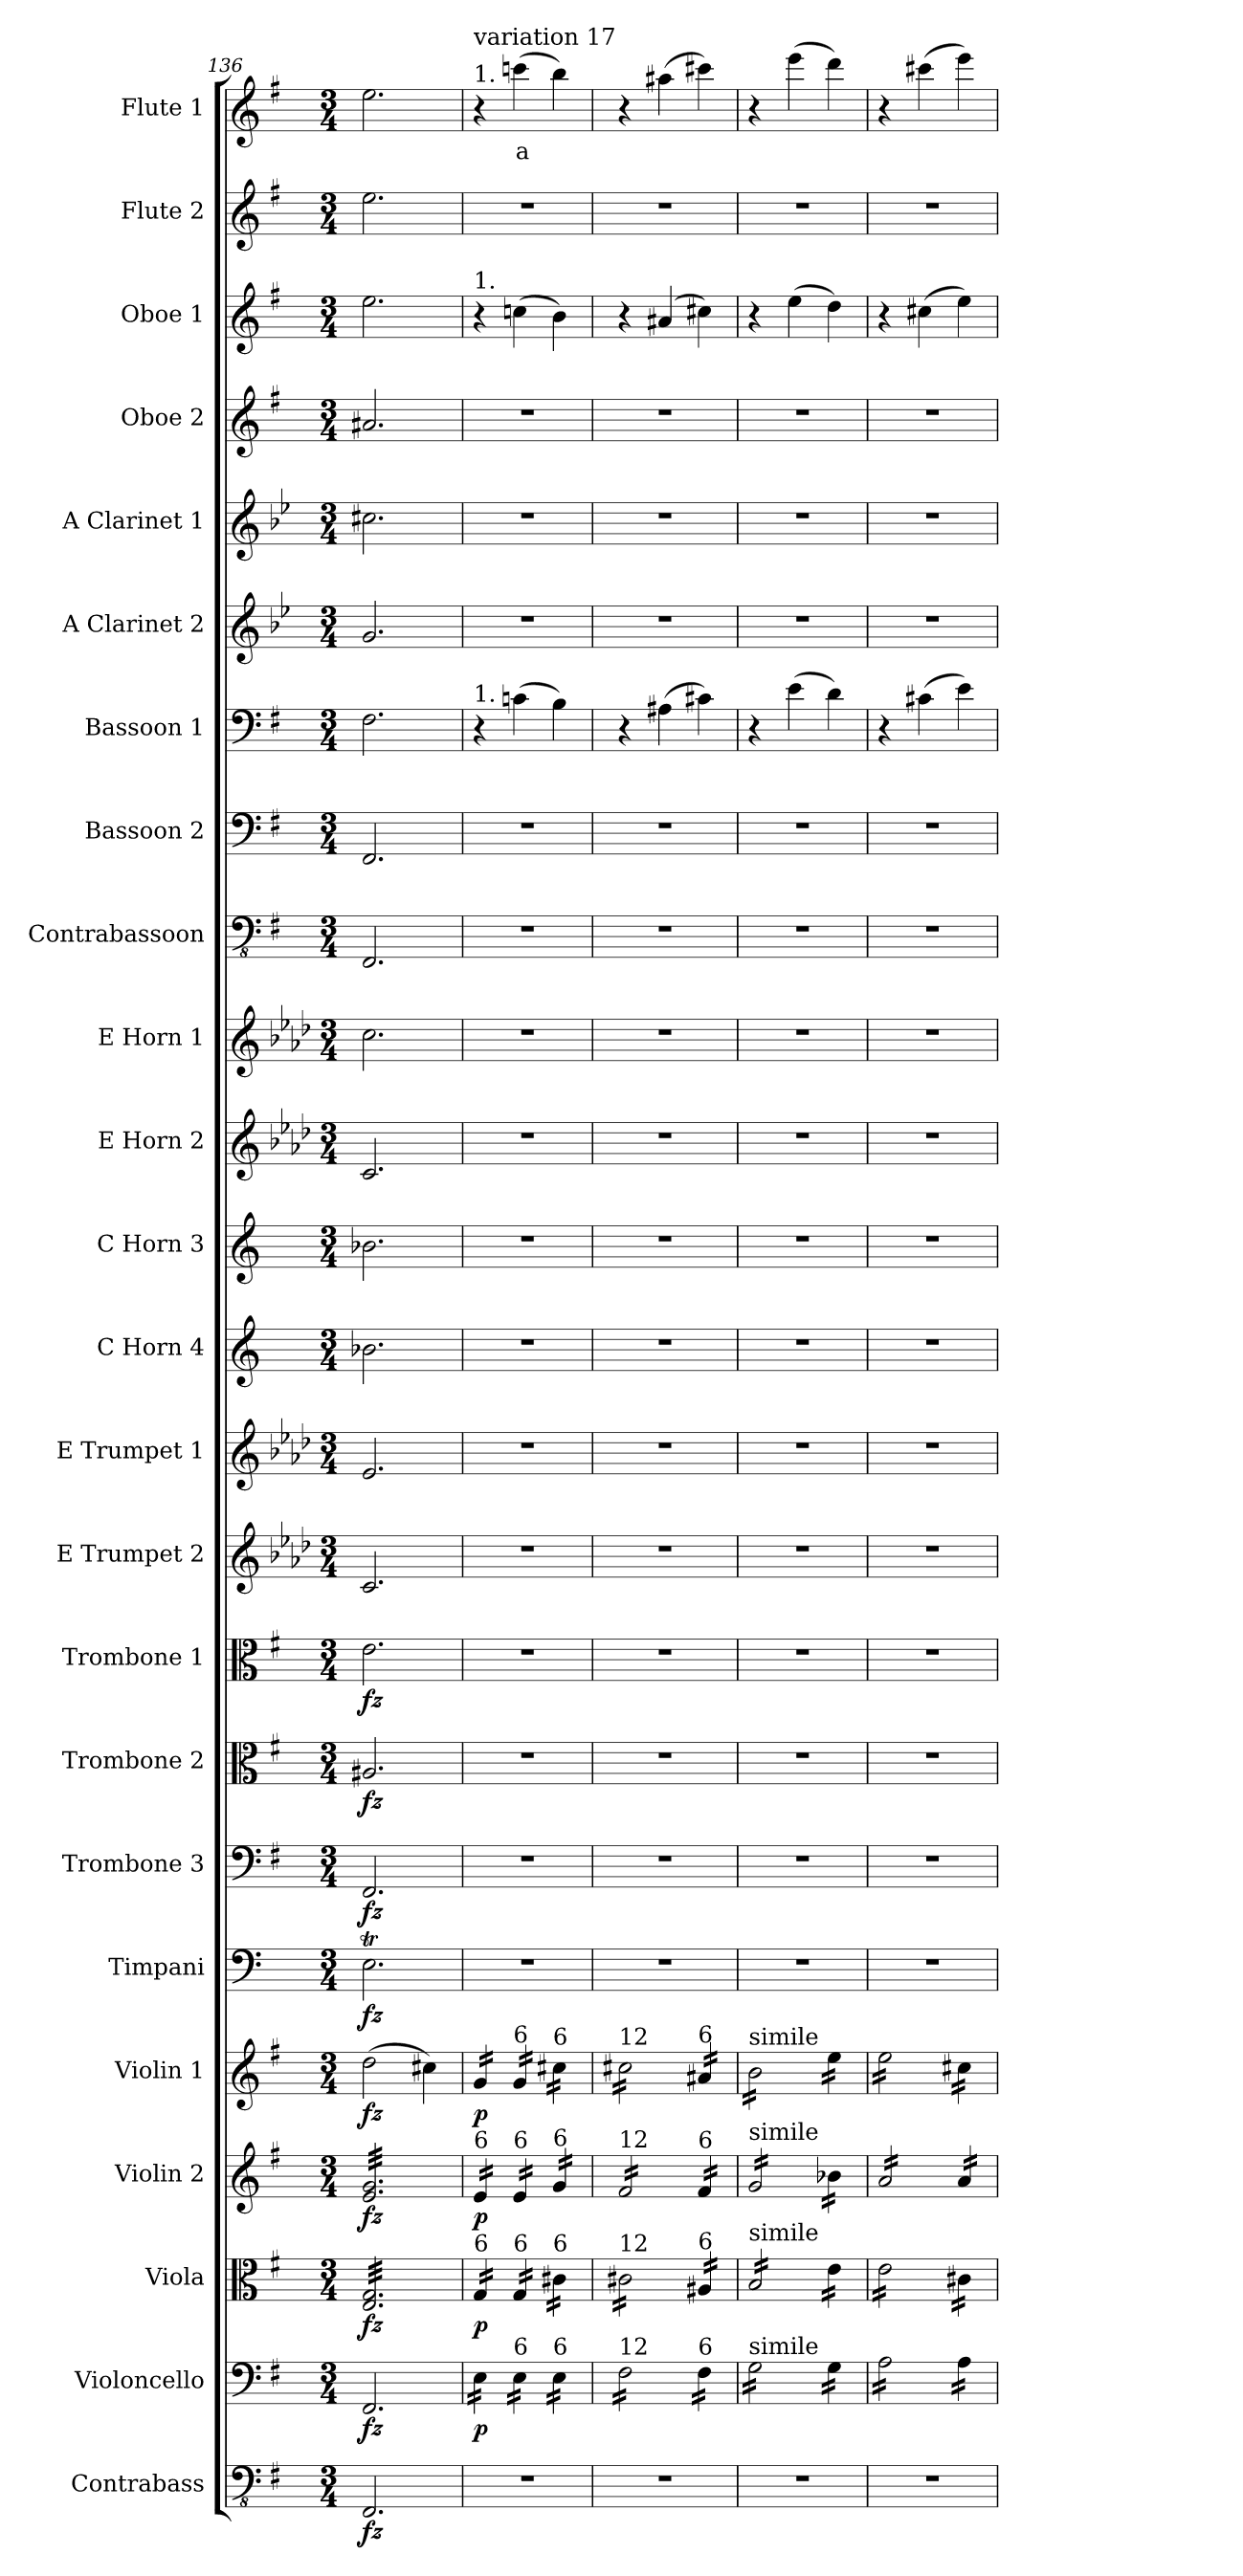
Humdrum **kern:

**kern	**dynam	**kern	**dynam	**kern	**dynam	**kern	**dynam	**kern	**dynam	**kern	**dynam	**kern	**dynam	**kern	**dynam	**kern	**dynam	**kern	**kern	**kern	**kern	**kern	**kern	**kern	**kern	**kern	**kern	**kern	**kern	**kern	**kern	**kern	**text
*part24	*part24	*part23	*part23	*part22	*part22	*part21	*part21	*part20	*part20	*part19	*part19	*part18	*part18	*part17	*part17	*part16	*part16	*part15	*part14	*part13	*part12	*part11	*part10	*part9	*part8	*part7	*part6	*part5	*part4	*part3	*part2	*part1	*part1
*staff24	*staff24	*staff23	*staff23	*staff22	*staff22	*staff21	*staff21	*staff20	*staff20	*staff19	*staff19	*staff18	*staff18	*staff17	*staff17	*staff16	*staff16	*staff15	*staff14	*staff13	*staff12	*staff11	*staff10	*staff9	*staff8	*staff7	*staff6	*staff5	*staff4	*staff3	*staff2	*staff1	*staff1
*I"Contrabass	*	*I"Violoncello	*	*I"Viola	*	*I"Violin 2	*	*I"Violin 1	*	*I"Timpani	*	*I"Trombone 3	*	*I"Trombone 2	*	*I"Trombone 1	*	*I"E Trumpet 2	*I"E Trumpet 1	*I"C Horn 4	*I"C Horn 3	*I"E Horn 2	*I"E Horn 1	*I"Contrabassoon	*I"Bassoon 2	*I"Bassoon 1	*I"A Clarinet 2	*I"A Clarinet 1	*I"Oboe 2	*I"Oboe 1	*I"Flute 2	*I"Flute 1	*
*I'Cb	*	*I'Vc	*	*I'Vla	*	*I'Vln 2	*	*I'Vln 1	*	*I'Timp	*	*I'Trb 3	*	*I'Trb 2	*	*I'Trb 1	*	*I'Tpt 2	*I'Tpt 1	*I'Hn 4	*I'Hn 3	*I'Hn 2	*I'Hn 1	*I'C.Bsn	*I'Bsn 2	*I'Bsn 1	*I'Cl 2	*I'Cl 1	*I'Ob 2	*I'Ob 1	*I'Fl 2	*I'Fl 1	*
*clefFv4	*	*clefF4	*	*clefC3	*	*clefG2	*	*clefG2	*	*clefF4	*	*clefF4	*	*clefC3	*	*clefC3	*	*clefG2	*clefG2	*clefG2	*clefG2	*clefG2	*clefG2	*clefFv4	*clefF4	*clefF4	*clefG2	*clefG2	*clefG2	*clefG2	*clefG2	*clefG2	*
*	*	*	*	*	*	*	*	*	*	*	*	*	*	*	*	*	*	*ITrd-2c-4	*ITrd-2c-4	*ITrd7c12	*ITrd7c12	*ITrd5c8	*ITrd5c8	*	*	*	*ITrd2c3	*ITrd2c3	*	*	*	*	*
*k[f#]	*	*k[f#]	*	*k[f#]	*	*k[f#]	*	*k[f#]	*	*k[]	*	*k[f#]	*	*k[f#]	*	*k[f#]	*	*k[]	*k[]	*k[]	*k[]	*k[]	*k[]	*k[f#]	*k[f#]	*k[f#]	*k[f#]	*k[f#]	*k[f#]	*k[f#]	*k[f#]	*k[f#]	*
*M3/4	*	*M3/4	*	*M3/4	*	*M3/4	*	*M3/4	*	*M3/4	*	*M3/4	*	*M3/4	*	*M3/4	*	*M3/4	*M3/4	*M3/4	*M3/4	*M3/4	*M3/4	*M3/4	*M3/4	*M3/4	*M3/4	*M3/4	*M3/4	*M3/4	*M3/4	*M3/4	*
=136	=136	=136	=136	=136	=136	=136	=136	=136	=136	=136	=136	=136	=136	=136	=136	=136	=136	=136	=136	=136	=136	=136	=136	=136	=136	=136	=136	=136	=136	=136	=136	=136	=136
!	!LO:DY:b	!	!LO:DY:b	!	!LO:DY:b	!	!LO:DY:b	!	!LO:DY:b	!	!LO:DY:b	!	!LO:DY:b	!	!LO:DY:b	!	!LO:DY:b	!	!	!	!	!	!	!	!	!	!	!	!	!	!	!	!
*	*	*	*	*tremolo	*	*	*	*	*	*	*	*	*	*	*	*	*	*	*	*	*	*	*	*	*	*	*	*	*	*	*	*	*
*	*	*	*	*	*	*tremolo	*	*	*	*	*	*	*	*	*	*	*	*	*	*	*	*	*	*	*	*	*	*	*	*	*	*	*
2.FFF#/	fz	2.FF#/	fz	32E/ 32G/LLL	fz	32e/ 32g/LLL	fz	(2dd\	fz	2.Et\	fz	2.FF#/	fz	2.A#X/	fz	2.e\	fz	2.e/	2.g/	2.B-X\	2.B-X\	2.E/	2.e\	2.FFF#/	2.FF#/	2.F#\	2.e/	2.a#X\	2.a#X/	2.ee\	2.ee\	2.ee\	.
.	.	.	.	32E/ 32G/	.	32e/ 32g/	.	.	.	.	.	.	.	.	.	.	.	.	.	.	.	.	.	.	.	.	.	.	.	.	.	.	.
.	.	.	.	32E/ 32G/	.	32e/ 32g/	.	.	.	.	.	.	.	.	.	.	.	.	.	.	.	.	.	.	.	.	.	.	.	.	.	.	.
.	.	.	.	32E/ 32G/	.	32e/ 32g/	.	.	.	.	.	.	.	.	.	.	.	.	.	.	.	.	.	.	.	.	.	.	.	.	.	.	.
.	.	.	.	32E/ 32G/	.	32e/ 32g/	.	.	.	.	.	.	.	.	.	.	.	.	.	.	.	.	.	.	.	.	.	.	.	.	.	.	.
.	.	.	.	32E/ 32G/	.	32e/ 32g/	.	.	.	.	.	.	.	.	.	.	.	.	.	.	.	.	.	.	.	.	.	.	.	.	.	.	.
.	.	.	.	32E/ 32G/	.	32e/ 32g/	.	.	.	.	.	.	.	.	.	.	.	.	.	.	.	.	.	.	.	.	.	.	.	.	.	.	.
.	.	.	.	32E/ 32G/	.	32e/ 32g/	.	.	.	.	.	.	.	.	.	.	.	.	.	.	.	.	.	.	.	.	.	.	.	.	.	.	.
.	.	.	.	32E/ 32G/	.	32e/ 32g/	.	.	.	.	.	.	.	.	.	.	.	.	.	.	.	.	.	.	.	.	.	.	.	.	.	.	.
.	.	.	.	32E/ 32G/	.	32e/ 32g/	.	.	.	.	.	.	.	.	.	.	.	.	.	.	.	.	.	.	.	.	.	.	.	.	.	.	.
.	.	.	.	32E/ 32G/	.	32e/ 32g/	.	.	.	.	.	.	.	.	.	.	.	.	.	.	.	.	.	.	.	.	.	.	.	.	.	.	.
.	.	.	.	32E/ 32G/	.	32e/ 32g/	.	.	.	.	.	.	.	.	.	.	.	.	.	.	.	.	.	.	.	.	.	.	.	.	.	.	.
.	.	.	.	32E/ 32G/	.	32e/ 32g/	.	.	.	.	.	.	.	.	.	.	.	.	.	.	.	.	.	.	.	.	.	.	.	.	.	.	.
.	.	.	.	32E/ 32G/	.	32e/ 32g/	.	.	.	.	.	.	.	.	.	.	.	.	.	.	.	.	.	.	.	.	.	.	.	.	.	.	.
.	.	.	.	32E/ 32G/	.	32e/ 32g/	.	.	.	.	.	.	.	.	.	.	.	.	.	.	.	.	.	.	.	.	.	.	.	.	.	.	.
.	.	.	.	32E/ 32G/	.	32e/ 32g/	.	.	.	.	.	.	.	.	.	.	.	.	.	.	.	.	.	.	.	.	.	.	.	.	.	.	.
.	.	.	.	32E/ 32G/	.	32e/ 32g/	.	4cc#X\)	.	.	.	.	.	.	.	.	.	.	.	.	.	.	.	.	.	.	.	.	.	.	.	.	.
.	.	.	.	32E/ 32G/	.	32e/ 32g/	.	.	.	.	.	.	.	.	.	.	.	.	.	.	.	.	.	.	.	.	.	.	.	.	.	.	.
.	.	.	.	32E/ 32G/	.	32e/ 32g/	.	.	.	.	.	.	.	.	.	.	.	.	.	.	.	.	.	.	.	.	.	.	.	.	.	.	.
.	.	.	.	32E/ 32G/	.	32e/ 32g/	.	.	.	.	.	.	.	.	.	.	.	.	.	.	.	.	.	.	.	.	.	.	.	.	.	.	.
.	.	.	.	32E/ 32G/	.	32e/ 32g/	.	.	.	.	.	.	.	.	.	.	.	.	.	.	.	.	.	.	.	.	.	.	.	.	.	.	.
.	.	.	.	32E/ 32G/	.	32e/ 32g/	.	.	.	.	.	.	.	.	.	.	.	.	.	.	.	.	.	.	.	.	.	.	.	.	.	.	.
.	.	.	.	32E/ 32G/	.	32e/ 32g/	.	.	.	.	.	.	.	.	.	.	.	.	.	.	.	.	.	.	.	.	.	.	.	.	.	.	.
.	.	.	.	32E/ 32G/JJJ	.	32e/ 32g/JJJ	.	.	.	.	.	.	.	.	.	.	.	.	.	.	.	.	.	.	.	.	.	.	.	.	.	.	.
!!LO:PB:g=z
=137	=137	=137	=137	=137	=137	=137	=137	=137	=137	=137	=137	=137	=137	=137	=137	=137	=137	=137	=137	=137	=137	=137	=137	=137	=137	=137	=137	=137	=137	=137	=137	=137	=137
!	!	!	!	!	!	!	!	!	!	!	!	!	!	!	!	!	!	!	!	!	!	!	!	!	!	!	!	!	!	!	!	!LO:TX:a:t=variation 17	!
!	!	!	!	!	!	!	!	!	!	!	!	!	!	!	!	!	!	!	!	!	!	!	!	!	!	!	!	!	!	!	!	!LO:TX:a:t=1.	!
!	!	!	!	!	!	!	!	!	!	!	!	!	!	!	!	!	!	!	!	!	!	!	!	!	!	!	!	!	!	!LO:TX:a:t=1.	!	!	!
!	!	!	!	!	!	!	!	!	!	!	!	!	!	!	!	!	!	!	!	!	!	!	!	!	!	!LO:TX:a:t=1.	!	!	!	!	!	!	!
!	!	!	!	!	!	!	!	!LO:TX:a:t=6	!	!	!	!	!	!	!	!	!	!	!	!	!	!	!	!	!	!	!	!	!	!	!	!	!
!	!	!	!	!	!	!LO:TX:a:t=6	!	!	!	!	!	!	!	!	!	!	!	!	!	!	!	!	!	!	!	!	!	!	!	!	!	!	!
!	!	!	!	!LO:TX:a:t=6	!	!	!	!	!	!	!	!	!	!	!	!	!	!	!	!	!	!	!	!	!	!	!	!	!	!	!	!	!
!	!	!LO:TX:a:t=6	!	!	!	!	!	!	!	!	!	!	!	!	!	!	!	!	!	!	!	!	!	!	!	!	!	!	!	!	!	!	!
!	!	!	!LO:DY:b	!	!LO:DY:b	!	!LO:DY:b	!	!LO:DY:b	!	!	!	!	!	!	!	!	!	!	!	!	!	!	!	!	!	!	!	!	!	!	!	!
*	*	*tremolo	*	*	*	*	*	*	*	*	*	*	*	*	*	*	*	*	*	*	*	*	*	*	*	*	*	*	*	*	*	*	*
*	*	*	*	*	*	*	*	*tremolo	*	*	*	*	*	*	*	*	*	*	*	*	*	*	*	*	*	*	*	*	*	*	*	*	*
2.r	.	16E\LL	p	16G/LL	p	16e/LL	p	16g/LL	p	2.r	.	2.r	.	2.r	.	2.r	.	2.r	2.r	2.r	2.r	2.r	2.r	2.r	2.r	4r	2.r	2.r	2.r	4r	2.r	4r	.
.	.	16E\	.	16G/	.	16e/	.	16g/	.	.	.	.	.	.	.	.	.	.	.	.	.	.	.	.	.	.	.	.	.	.	.	.	.
.	.	16E\	.	16G/	.	16e/	.	16g/	.	.	.	.	.	.	.	.	.	.	.	.	.	.	.	.	.	.	.	.	.	.	.	.	.
.	.	16E\JJ	.	16G/JJ	.	16e/JJ	.	16g/JJ	.	.	.	.	.	.	.	.	.	.	.	.	.	.	.	.	.	.	.	.	.	.	.	.	.
!	!	!	!	!	!	!	!	!LO:TX:a:t=6	!	!	!	!	!	!	!	!	!	!	!	!	!	!	!	!	!	!	!	!	!	!	!	!	!
!	!	!	!	!	!	!LO:TX:a:t=6	!	!	!	!	!	!	!	!	!	!	!	!	!	!	!	!	!	!	!	!	!	!	!	!	!	!	!
!	!	!	!	!LO:TX:a:t=6	!	!	!	!	!	!	!	!	!	!	!	!	!	!	!	!	!	!	!	!	!	!	!	!	!	!	!	!	!
!	!	!LO:TX:a:t=6	!	!	!	!	!	!	!	!	!	!	!	!	!	!	!	!	!	!	!	!	!	!	!	!	!	!	!	!	!	!	!
!	!	!	!	!	!	!	!	!	!	!	!	!	!	!	!	!	!	!	!	!	!	!	!	!	!	!	!	!	!	!	!	!	!LO:LY:b:color=#FF0000
.	.	16E\LL	.	16G/LL	.	16e/LL	.	16g/LL	.	.	.	.	.	.	.	.	.	.	.	.	.	.	.	.	.	(4cn\	.	.	.	(4ccn\	.	(4cccn\	a
.	.	16E\	.	16G/	.	16e/	.	16g/	.	.	.	.	.	.	.	.	.	.	.	.	.	.	.	.	.	.	.	.	.	.	.	.	.
.	.	16E\	.	16G/	.	16e/	.	16g/	.	.	.	.	.	.	.	.	.	.	.	.	.	.	.	.	.	.	.	.	.	.	.	.	.
.	.	16E\JJ	.	16G/JJ	.	16e/JJ	.	16g/JJ	.	.	.	.	.	.	.	.	.	.	.	.	.	.	.	.	.	.	.	.	.	.	.	.	.
!	!	!	!	!	!	!	!	!LO:TX:a:t=6	!	!	!	!	!	!	!	!	!	!	!	!	!	!	!	!	!	!	!	!	!	!	!	!	!
!	!	!	!	!	!	!LO:TX:a:t=6	!	!	!	!	!	!	!	!	!	!	!	!	!	!	!	!	!	!	!	!	!	!	!	!	!	!	!
!	!	!	!	!LO:TX:a:t=6	!	!	!	!	!	!	!	!	!	!	!	!	!	!	!	!	!	!	!	!	!	!	!	!	!	!	!	!	!
!	!	!LO:TX:a:t=6	!	!	!	!	!	!	!	!	!	!	!	!	!	!	!	!	!	!	!	!	!	!	!	!	!	!	!	!	!	!	!
.	.	16E\LL	.	16c#X\LL	.	16g/LL	.	16cc#X\LL	.	.	.	.	.	.	.	.	.	.	.	.	.	.	.	.	.	4B\)	.	.	.	4b\)	.	4bb\)	.
.	.	16E\	.	16c#X\	.	16g/	.	16cc#X\	.	.	.	.	.	.	.	.	.	.	.	.	.	.	.	.	.	.	.	.	.	.	.	.	.
.	.	16E\	.	16c#X\	.	16g/	.	16cc#X\	.	.	.	.	.	.	.	.	.	.	.	.	.	.	.	.	.	.	.	.	.	.	.	.	.
.	.	16E\JJ	.	16c#X\JJ	.	16g/JJ	.	16cc#X\JJ	.	.	.	.	.	.	.	.	.	.	.	.	.	.	.	.	.	.	.	.	.	.	.	.	.
=138	=138	=138	=138	=138	=138	=138	=138	=138	=138	=138	=138	=138	=138	=138	=138	=138	=138	=138	=138	=138	=138	=138	=138	=138	=138	=138	=138	=138	=138	=138	=138	=138	=138
!	!	!	!	!	!	!	!	!LO:TX:a:t=12	!	!	!	!	!	!	!	!	!	!	!	!	!	!	!	!	!	!	!	!	!	!	!	!	!
!	!	!	!	!	!	!LO:TX:a:t=12	!	!	!	!	!	!	!	!	!	!	!	!	!	!	!	!	!	!	!	!	!	!	!	!	!	!	!
!	!	!	!	!LO:TX:a:t=12	!	!	!	!	!	!	!	!	!	!	!	!	!	!	!	!	!	!	!	!	!	!	!	!	!	!	!	!	!
!	!	!LO:TX:a:t=12	!	!	!	!	!	!	!	!	!	!	!	!	!	!	!	!	!	!	!	!	!	!	!	!	!	!	!	!	!	!	!
2.r	.	16F#\LL	.	16c#X\LL	.	16f#/LL	.	16cc#X\LL	.	2.r	.	2.r	.	2.r	.	2.r	.	2.r	2.r	2.r	2.r	2.r	2.r	2.r	2.r	4r	2.r	2.r	2.r	4r	2.r	4r	.
.	.	16F#\	.	16c#X\	.	16f#/	.	16cc#X\	.	.	.	.	.	.	.	.	.	.	.	.	.	.	.	.	.	.	.	.	.	.	.	.	.
.	.	16F#\	.	16c#X\	.	16f#/	.	16cc#X\	.	.	.	.	.	.	.	.	.	.	.	.	.	.	.	.	.	.	.	.	.	.	.	.	.
.	.	16F#\	.	16c#X\	.	16f#/	.	16cc#X\	.	.	.	.	.	.	.	.	.	.	.	.	.	.	.	.	.	.	.	.	.	.	.	.	.
.	.	16F#\	.	16c#X\	.	16f#/	.	16cc#X\	.	.	.	.	.	.	.	.	.	.	.	.	.	.	.	.	.	(4A#X\	.	.	.	(4a#X/	.	(4aa#X\	.
.	.	16F#\	.	16c#X\	.	16f#/	.	16cc#X\	.	.	.	.	.	.	.	.	.	.	.	.	.	.	.	.	.	.	.	.	.	.	.	.	.
.	.	16F#\	.	16c#X\	.	16f#/	.	16cc#X\	.	.	.	.	.	.	.	.	.	.	.	.	.	.	.	.	.	.	.	.	.	.	.	.	.
.	.	16F#\JJ	.	16c#X\JJ	.	16f#/JJ	.	16cc#X\JJ	.	.	.	.	.	.	.	.	.	.	.	.	.	.	.	.	.	.	.	.	.	.	.	.	.
!	!	!	!	!	!	!	!	!LO:TX:a:t=6	!	!	!	!	!	!	!	!	!	!	!	!	!	!	!	!	!	!	!	!	!	!	!	!	!
!	!	!	!	!	!	!LO:TX:a:t=6	!	!	!	!	!	!	!	!	!	!	!	!	!	!	!	!	!	!	!	!	!	!	!	!	!	!	!
!	!	!	!	!LO:TX:a:t=6	!	!	!	!	!	!	!	!	!	!	!	!	!	!	!	!	!	!	!	!	!	!	!	!	!	!	!	!	!
!	!	!LO:TX:a:t=6	!	!	!	!	!	!	!	!	!	!	!	!	!	!	!	!	!	!	!	!	!	!	!	!	!	!	!	!	!	!	!
.	.	16F#\LL	.	16A#X/LL	.	16f#/LL	.	16a#X/LL	.	.	.	.	.	.	.	.	.	.	.	.	.	.	.	.	.	4c#X\)	.	.	.	4cc#X\)	.	4ccc#X\)	.
.	.	16F#\	.	16A#X/	.	16f#/	.	16a#X/	.	.	.	.	.	.	.	.	.	.	.	.	.	.	.	.	.	.	.	.	.	.	.	.	.
.	.	16F#\	.	16A#X/	.	16f#/	.	16a#X/	.	.	.	.	.	.	.	.	.	.	.	.	.	.	.	.	.	.	.	.	.	.	.	.	.
.	.	16F#\JJ	.	16A#X/JJ	.	16f#/JJ	.	16a#X/JJ	.	.	.	.	.	.	.	.	.	.	.	.	.	.	.	.	.	.	.	.	.	.	.	.	.
=139	=139	=139	=139	=139	=139	=139	=139	=139	=139	=139	=139	=139	=139	=139	=139	=139	=139	=139	=139	=139	=139	=139	=139	=139	=139	=139	=139	=139	=139	=139	=139	=139	=139
!	!	!	!	!	!	!	!	!LO:TX:a:t=simile	!	!	!	!	!	!	!	!	!	!	!	!	!	!	!	!	!	!	!	!	!	!	!	!	!
!	!	!	!	!	!	!LO:TX:a:t=simile	!	!	!	!	!	!	!	!	!	!	!	!	!	!	!	!	!	!	!	!	!	!	!	!	!	!	!
!	!	!	!	!LO:TX:a:t=simile	!	!	!	!	!	!	!	!	!	!	!	!	!	!	!	!	!	!	!	!	!	!	!	!	!	!	!	!	!
!	!	!LO:TX:a:t=simile	!	!	!	!	!	!	!	!	!	!	!	!	!	!	!	!	!	!	!	!	!	!	!	!	!	!	!	!	!	!	!
2.r	.	16G\LL	.	16B/LL	.	16g/LL	.	16b\LL	.	2.r	.	2.r	.	2.r	.	2.r	.	2.r	2.r	2.r	2.r	2.r	2.r	2.r	2.r	4r	2.r	2.r	2.r	4r	2.r	4r	.
.	.	16G\	.	16B/	.	16g/	.	16b\	.	.	.	.	.	.	.	.	.	.	.	.	.	.	.	.	.	.	.	.	.	.	.	.	.
.	.	16G\	.	16B/	.	16g/	.	16b\	.	.	.	.	.	.	.	.	.	.	.	.	.	.	.	.	.	.	.	.	.	.	.	.	.
.	.	16G\	.	16B/	.	16g/	.	16b\	.	.	.	.	.	.	.	.	.	.	.	.	.	.	.	.	.	.	.	.	.	.	.	.	.
.	.	16G\	.	16B/	.	16g/	.	16b\	.	.	.	.	.	.	.	.	.	.	.	.	.	.	.	.	.	(4e\	.	.	.	(4ee\	.	(4eee\	.
.	.	16G\	.	16B/	.	16g/	.	16b\	.	.	.	.	.	.	.	.	.	.	.	.	.	.	.	.	.	.	.	.	.	.	.	.	.
.	.	16G\	.	16B/	.	16g/	.	16b\	.	.	.	.	.	.	.	.	.	.	.	.	.	.	.	.	.	.	.	.	.	.	.	.	.
.	.	16G\JJ	.	16B/JJ	.	16g/JJ	.	16b\JJ	.	.	.	.	.	.	.	.	.	.	.	.	.	.	.	.	.	.	.	.	.	.	.	.	.
.	.	16G\LL	.	16e\LL	.	16b-X\LL	.	16ee\LL	.	.	.	.	.	.	.	.	.	.	.	.	.	.	.	.	.	4d\)	.	.	.	4dd\)	.	4ddd\)	.
.	.	16G\	.	16e\	.	16b-X\	.	16ee\	.	.	.	.	.	.	.	.	.	.	.	.	.	.	.	.	.	.	.	.	.	.	.	.	.
.	.	16G\	.	16e\	.	16b-X\	.	16ee\	.	.	.	.	.	.	.	.	.	.	.	.	.	.	.	.	.	.	.	.	.	.	.	.	.
.	.	16G\JJ	.	16e\JJ	.	16b-X\JJ	.	16ee\JJ	.	.	.	.	.	.	.	.	.	.	.	.	.	.	.	.	.	.	.	.	.	.	.	.	.
=140	=140	=140	=140	=140	=140	=140	=140	=140	=140	=140	=140	=140	=140	=140	=140	=140	=140	=140	=140	=140	=140	=140	=140	=140	=140	=140	=140	=140	=140	=140	=140	=140	=140
2.r	.	16A\LL	.	16e\LL	.	16a/LL	.	16ee\LL	.	2.r	.	2.r	.	2.r	.	2.r	.	2.r	2.r	2.r	2.r	2.r	2.r	2.r	2.r	4r	2.r	2.r	2.r	4r	2.r	4r	.
.	.	16A\	.	16e\	.	16a/	.	16ee\	.	.	.	.	.	.	.	.	.	.	.	.	.	.	.	.	.	.	.	.	.	.	.	.	.
.	.	16A\	.	16e\	.	16a/	.	16ee\	.	.	.	.	.	.	.	.	.	.	.	.	.	.	.	.	.	.	.	.	.	.	.	.	.
.	.	16A\	.	16e\	.	16a/	.	16ee\	.	.	.	.	.	.	.	.	.	.	.	.	.	.	.	.	.	.	.	.	.	.	.	.	.
.	.	16A\	.	16e\	.	16a/	.	16ee\	.	.	.	.	.	.	.	.	.	.	.	.	.	.	.	.	.	(4c#X\	.	.	.	(4cc#X\	.	(4ccc#X\	.
.	.	16A\	.	16e\	.	16a/	.	16ee\	.	.	.	.	.	.	.	.	.	.	.	.	.	.	.	.	.	.	.	.	.	.	.	.	.
.	.	16A\	.	16e\	.	16a/	.	16ee\	.	.	.	.	.	.	.	.	.	.	.	.	.	.	.	.	.	.	.	.	.	.	.	.	.
.	.	16A\JJ	.	16e\JJ	.	16a/JJ	.	16ee\JJ	.	.	.	.	.	.	.	.	.	.	.	.	.	.	.	.	.	.	.	.	.	.	.	.	.
.	.	16A\LL	.	16c#X\LL	.	16a/LL	.	16cc#X\LL	.	.	.	.	.	.	.	.	.	.	.	.	.	.	.	.	.	4e\)	.	.	.	4ee\)	.	4eee\)	.
.	.	16A\	.	16c#X\	.	16a/	.	16cc#X\	.	.	.	.	.	.	.	.	.	.	.	.	.	.	.	.	.	.	.	.	.	.	.	.	.
.	.	16A\	.	16c#X\	.	16a/	.	16cc#X\	.	.	.	.	.	.	.	.	.	.	.	.	.	.	.	.	.	.	.	.	.	.	.	.	.
.	.	16A\JJ	.	16c#X\JJ	.	16a/JJ	.	16cc#X\JJ	.	.	.	.	.	.	.	.	.	.	.	.	.	.	.	.	.	.	.	.	.	.	.	.	.
*	*	*	*	*	*	*	*	*Xtremolo	*	*	*	*	*	*	*	*	*	*	*	*	*	*	*	*	*	*	*	*	*	*	*	*	*
*	*	*	*	*	*	*Xtremolo	*	*	*	*	*	*	*	*	*	*	*	*	*	*	*	*	*	*	*	*	*	*	*	*	*	*	*
*	*	*	*	*Xtremolo	*	*	*	*	*	*	*	*	*	*	*	*	*	*	*	*	*	*	*	*	*	*	*	*	*	*	*	*	*
*	*	*Xtremolo	*	*	*	*	*	*	*	*	*	*	*	*	*	*	*	*	*	*	*	*	*	*	*	*	*	*	*	*	*	*	*
=	=	=	=	=	=	=	=	=	=	=	=	=	=	=	=	=	=	=	=	=	=	=	=	=	=	=	=	=	=	=	=	=	=
*-	*-	*-	*-	*-	*-	*-	*-	*-	*-	*-	*-	*-	*-	*-	*-	*-	*-	*-	*-	*-	*-	*-	*-	*-	*-	*-	*-	*-	*-	*-	*-	*-	*-
